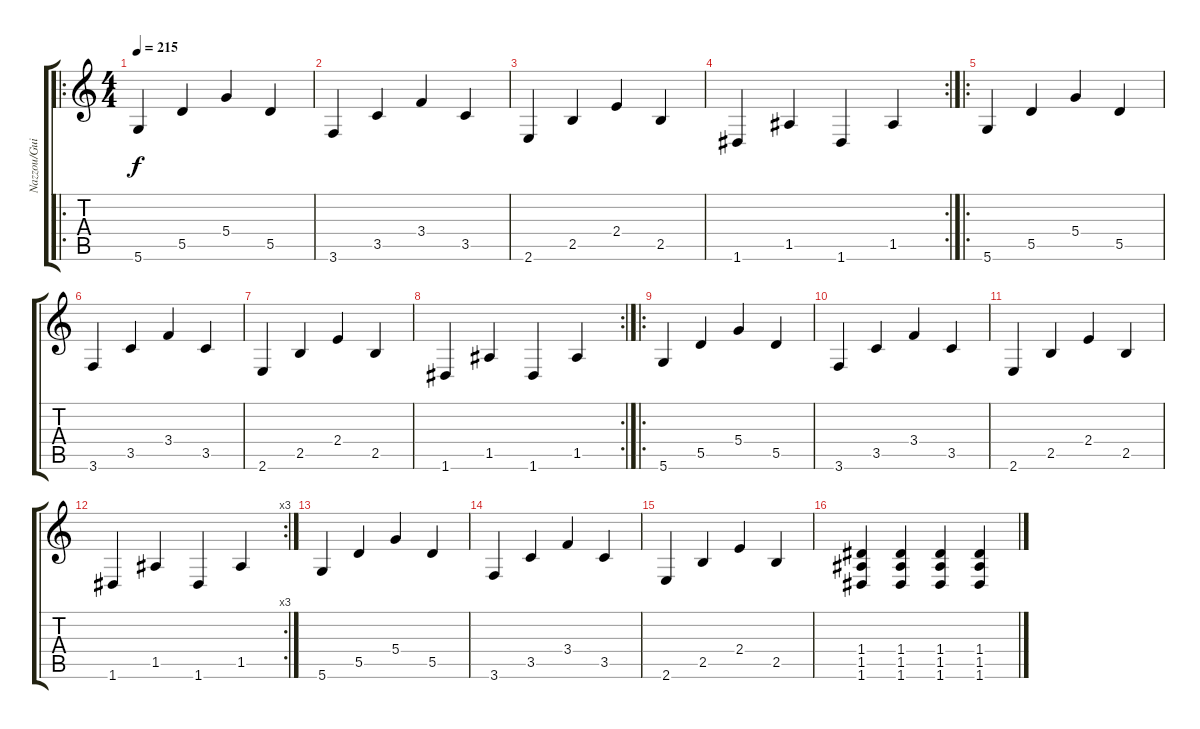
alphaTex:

\track ("Nazzou/Guitar" "Nazzou/Gui") {instrument acousticguitarnylon}
\staff {score tabs}
\tuning (E4 B3 G3 D3 A2 D2) {hide}
\ro
\ts (4 4)
\tempo 215
\clef g2
\ks c
5.6.4{dy f instrument acousticguitarnylon} 5.5.4 5.4.4 5.5.4 |
3.6.4 3.5.4 3.4.4 3.5.4 |
2.6.4 2.5.4 2.4.4 2.5.4 |
\rc 2
1.6.4 1.5.4 1.6.4 1.5.4 |
\ro
5.6.4 5.5.4 5.4.4 5.5.4 |
3.6.4 3.5.4 3.4.4 3.5.4 |
2.6.4 2.5.4 2.4.4 2.5.4 |
\rc 2
1.6.4 1.5.4 1.6.4 1.5.4 |
\ro
5.6.4 5.5.4 5.4.4 5.5.4 |
3.6.4 3.5.4 3.4.4 3.5.4 |
2.6.4 2.5.4 2.4.4 2.5.4 |
\rc 3
1.6.4 1.5.4 1.6.4 1.5.4 |
5.6.4 5.5.4 5.4.4 5.5.4 |
3.6.4 3.5.4 3.4.4 3.5.4 |
2.6.4 2.5.4 2.4.4 2.5.4 |
(1.4 1.5 1.6).4 (1.4 1.5 1.6).4 (1.4 1.5 1.6).4 (1.4 1.5 1.6).4
